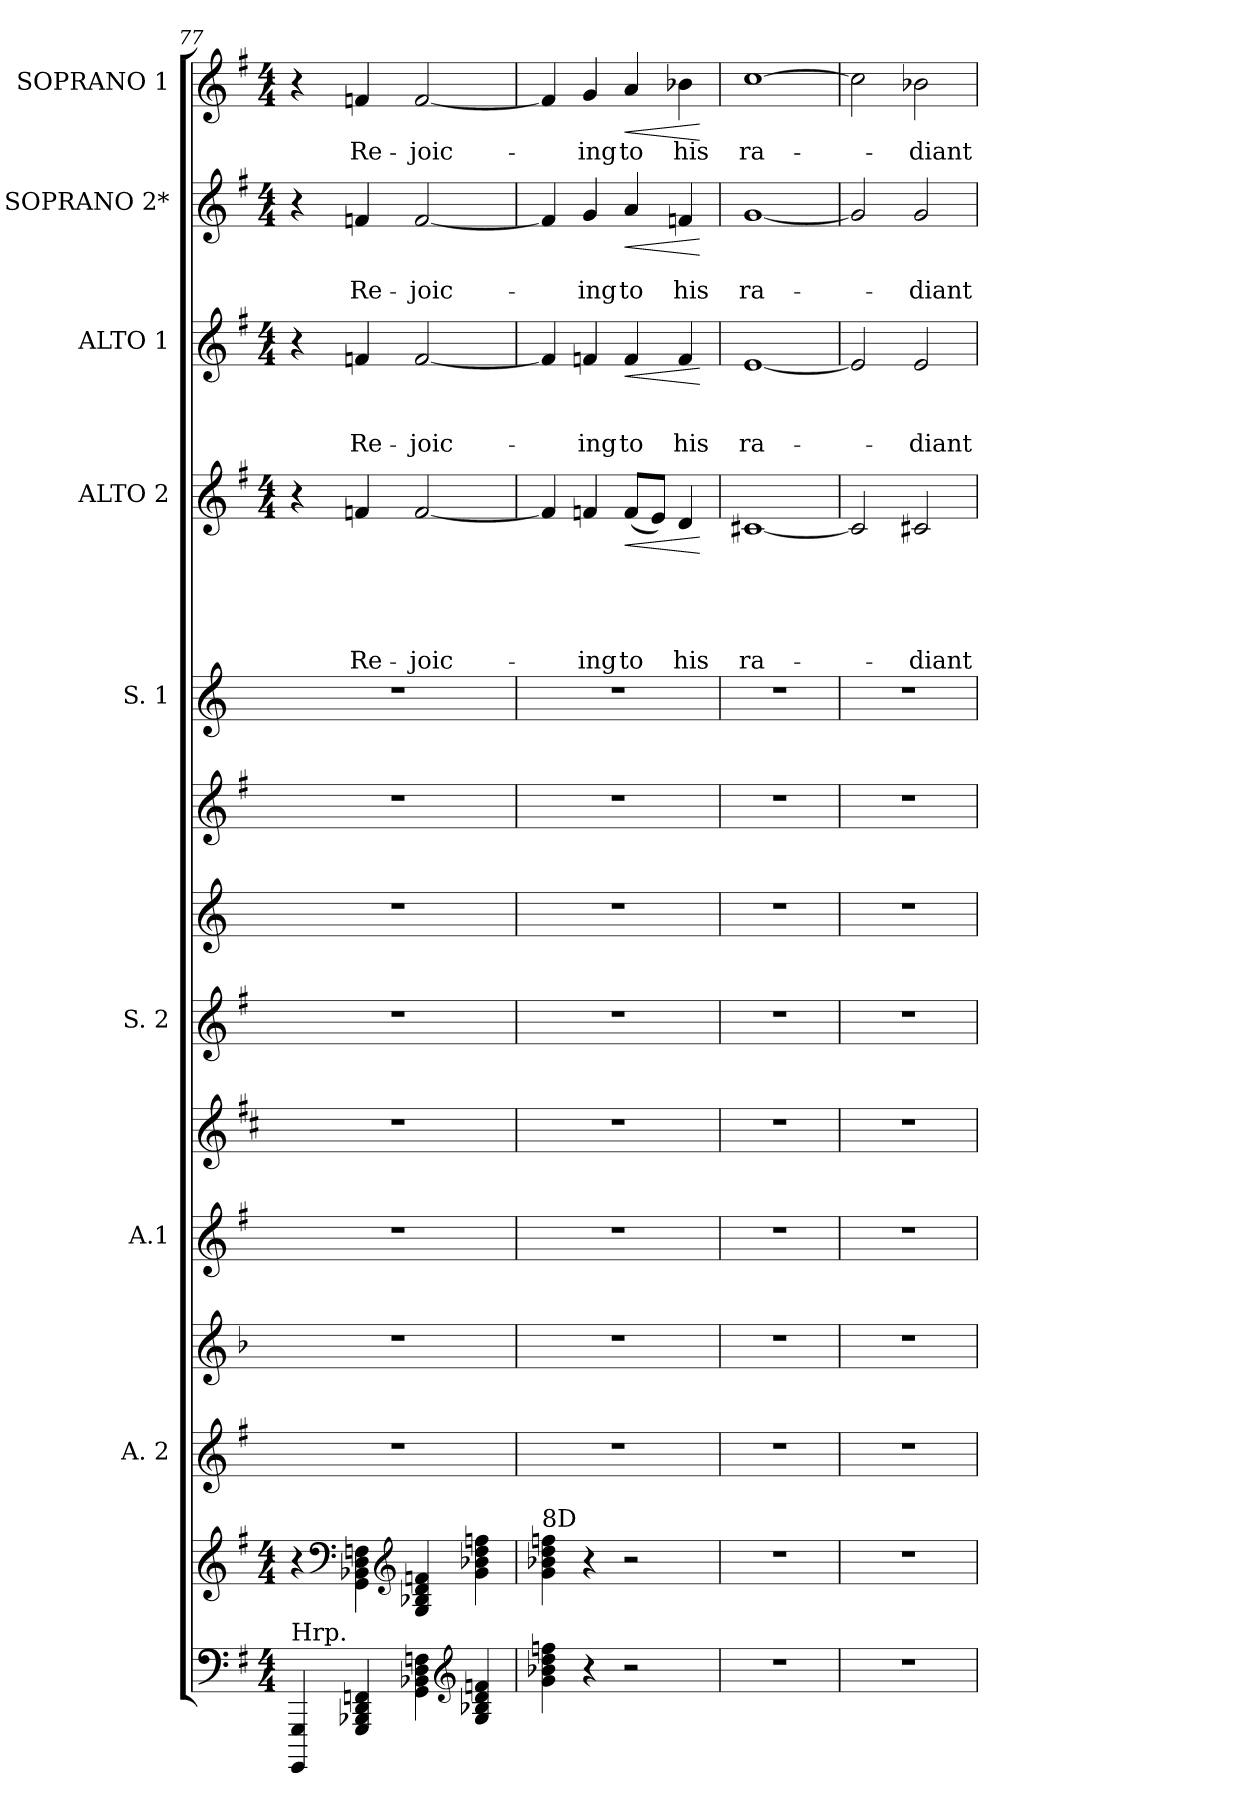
**kern	**kern	**kern	**kern	**kern	**kern	**kern	**kern	**kern	**kern	**kern	**text	**text	**text	**text	**text	**dynam	**kern	**text	**text	**text	**dynam	**kern	**text	**text	**dynam	**kern	**text	**dynam
*part14	*part13	*part12	*part11	*part10	*part9	*part8	*part7	*part6	*part5	*part4	*part4	*part4	*part4	*part4	*part4	*part4	*part3	*part3	*part3	*part3	*part3	*part2	*part2	*part2	*part2	*part1	*part1	*part1
*staff14	*staff13	*staff12	*staff11	*staff10	*staff9	*staff8	*staff7	*staff6	*staff5	*staff4	*staff4	*staff4	*staff4	*staff4	*staff4	*staff4	*staff3	*staff3	*staff3	*staff3	*staff3	*staff2	*staff2	*staff2	*staff2	*staff1	*staff1	*staff1
*	*	*I"A. 2	*	*I"A.1	*	*I"S. 2	*	*	*I"S. 1	*I"ALTO 2	*	*	*	*	*	*	*I"ALTO 1	*	*	*	*	*I"SOPRANO 2*	*	*	*	*I"SOPRANO 1	*	*
*	*	*	*	*	*	*	*	*	*	*I'A. 2	*	*	*	*	*	*	*I'A.1	*	*	*	*	*I'S. 2	*	*	*	*I'S. 1	*	*
!!LO:PB:g=z
*clefF4	*clefG2	*clefG2	*clefG2	*clefG2	*clefG2	*clefG2	*clefG2	*clefG2	*clefG2	*clefG2	*	*	*	*	*	*	*clefG2	*	*	*	*	*clefG2	*	*	*	*clefG2	*	*
*ITrd1c2	*ITrd1c2	*ITrd1c2	*	*ITrd1c2	*ITrd-2c-3	*ITrd1c2	*ITrd-3c-5	*ITrd1c2	*ITrd-3c-5	*ITrd1c2	*	*	*	*	*	*	*ITrd1c2	*	*	*	*	*ITrd1c2	*	*	*	*ITrd1c2	*	*
*k[b-]	*k[b-]	*k[b-]	*k[b-]	*k[b-]	*k[b-]	*k[b-]	*k[b-]	*k[b-]	*k[b-]	*k[b-]	*	*	*	*	*	*	*k[b-]	*	*	*	*	*k[b-]	*	*	*	*k[b-]	*	*
*F:	*F:	*F:	*F:	*F:	*F:	*F:	*F:	*F:	*F:	*F:	*	*	*	*	*	*	*F:	*	*	*	*	*F:	*	*	*	*F:	*	*
*M4/4	*M4/4	*	*	*	*	*	*	*	*	*M4/4	*	*	*	*	*	*	*M4/4	*	*	*	*	*M4/4	*	*	*	*M4/4	*	*
=77	=77	=77	=77	=77	=77	=77	=77	=77	=77	=77	=77	=77	=77	=77	=77	=77	=77	=77	=77	=77	=77	=77	=77	=77	=77	=77	=77	=77
!LO:TX:a:t=Hrp.	!	!	!	!	!	!	!	!	!	!	!	!	!	!	!	!	!	!	!	!	!	!	!	!	!	!	!	!
4FFFF/ 4FFF/	4r	1r	1r	1r	1r	1r	1r	1r	1r	4r	.	.	.	.	.	.	4r	.	.	.	.	4r	.	.	.	4r	.	.
*	*clefF4	*	*	*	*	*	*	*	*	*	*	*	*	*	*	*	*	*	*	*	*	*	*	*	*	*	*	*
!	!	!	!	!	!	!	!	!	!	!	!	!	!	!	!LO:LY:b	!	!	!	!	!LO:LY:b	!	!	!	!LO:LY:b	!	!	!LO:LY:b	!
4FFF/ 4AAA-X/ 4CC/ 4EE-X/	4FF\ 4AA-X\ 4C\ 4E-X\	.	.	.	.	.	.	.	.	4e-X/	.	.	.	.	Re-	.	4e-X/	.	.	Re-	.	4e-X/	.	Re-	.	4e-X/	Re-	.
*	*clefG2	*	*	*	*	*	*	*	*	*	*	*	*	*	*	*	*	*	*	*	*	*	*	*	*	*	*	*
!	!	!	!	!	!	!	!	!	!	!	!	!	!	!	!LO:LY:b	!	!	!	!	!LO:LY:b	!	!	!	!LO:LY:b	!	!	!LO:LY:b	!
4FF\ 4AA-X\ 4C\ 4E-X\	4F/ 4A-X/ 4c/ 4e-X/	.	.	.	.	.	.	.	.	[>2e-/	.	.	.	.	-joic-	.	[>2e-/	.	.	-joic-	.	[>2e-/	.	-joic-	.	[>2e-/	-joic-	.
*clefG2	*	*	*	*	*	*	*	*	*	*	*	*	*	*	*	*	*	*	*	*	*	*	*	*	*	*	*	*
4F/ 4A-X/ 4c/ 4e-X/	4f\ 4a-X\ 4cc\ 4ee-X\	.	.	.	.	.	.	.	.	.	.	.	.	.	.	.	.	.	.	.	.	.	.	.	.	.	.	.
=78	=78	=78	=78	=78	=78	=78	=78	=78	=78	=78	=78	=78	=78	=78	=78	=78	=78	=78	=78	=78	=78	=78	=78	=78	=78	=78	=78	=78
!	!LO:TX:a:t=8D	!	!	!	!	!	!	!	!	!	!	!	!	!	!	!	!	!	!	!	!	!	!	!	!	!	!	!
4f\ 4a-X\ 4cc\ 4ee-X\	4f\ 4a-X\ 4cc\ 4ee-X\	1r	1r	1r	1r	1r	1r	1r	1r	4e-/]	.	.	.	.	.	.	4e-/]	.	.	.	.	4e-/]	.	.	.	4e-/]	.	.
!	!	!	!	!	!	!	!	!	!	!	!	!	!	!	!LO:LY:b	!	!	!	!	!LO:LY:b	!	!	!	!LO:LY:b	!	!	!LO:LY:b	!
4r	4r	.	.	.	.	.	.	.	.	4e-X/	.	.	.	.	-ing	.	4e-X/	.	.	-ing	.	4f/	.	-ing	.	4f/	-ing	.
!	!	!	!	!	!	!	!	!	!	!	!	!	!	!	!LO:LY:b	!LO:HP:b	!	!	!	!LO:LY:b	!LO:HP:b	!	!	!LO:LY:b	!LO:HP:b	!	!LO:LY:b	!LO:HP:b
2r	2r	.	.	.	.	.	.	.	.	(<8e-/L	.	.	.	.	to	<	4e-/	.	.	to	<	4g/	.	to	<	4g/	to	<
.	.	.	.	.	.	.	.	.	.	8d/J)	.	.	.	.	.	.	.	.	.	.	.	.	.	.	.	.	.	.
!	!	!	!	!	!	!	!	!	!	!	!	!	!	!	!LO:LY:b	!	!	!	!	!LO:LY:b	!	!	!	!LO:LY:b	!	!	!LO:LY:b	!
.	.	.	.	.	.	.	.	.	.	4c/	.	.	.	.	his	.	4e-/	.	.	his	.	4e-X/	.	his	.	4a-X\	his	.
.	.	.	.	.	.	.	.	.	.	.	.	.	.	.	.	[	.	.	.	.	[	.	.	.	[	.	.	[
=79	=79	=79	=79	=79	=79	=79	=79	=79	=79	=79	=79	=79	=79	=79	=79	=79	=79	=79	=79	=79	=79	=79	=79	=79	=79	=79	=79	=79
!	!	!	!	!	!	!	!	!	!	!	!	!	!	!	!LO:LY:b	!	!	!	!	!LO:LY:b	!	!	!	!LO:LY:b	!	!	!LO:LY:b	!
1r	1r	1r	1r	1r	1r	1r	1r	1r	1r	[<1Bn	.	.	.	.	ra-	.	[<1d	.	.	ra-	.	[>1f	.	ra-	.	[>1b-i	ra-	.
=80	=80	=80	=80	=80	=80	=80	=80	=80	=80	=80	=80	=80	=80	=80	=80	=80	=80	=80	=80	=80	=80	=80	=80	=80	=80	=80	=80	=80
1r	1r	1r	1r	1r	1r	1r	1r	1r	1r	2B/]	.	.	.	.	.	.	2d/]	.	.	.	.	2f/]	.	.	.	2b-\]	.	.
!	!	!	!	!	!	!	!	!	!	!	!	!	!	!	!LO:LY:b	!	!	!	!	!LO:LY:b	!	!	!	!LO:LY:b	!	!	!LO:LY:b	!
.	.	.	.	.	.	.	.	.	.	2Bn/	.	.	.	.	-diant	.	2d/	.	.	-diant	.	2f/	.	-diant	.	2a-X\	-diant	.
=	=	=	=	=	=	=	=	=	=	=	=	=	=	=	=	=	=	=	=	=	=	=	=	=	=	=	=	=
*-	*-	*-	*-	*-	*-	*-	*-	*-	*-	*-	*-	*-	*-	*-	*-	*-	*-	*-	*-	*-	*-	*-	*-	*-	*-	*-	*-	*-
